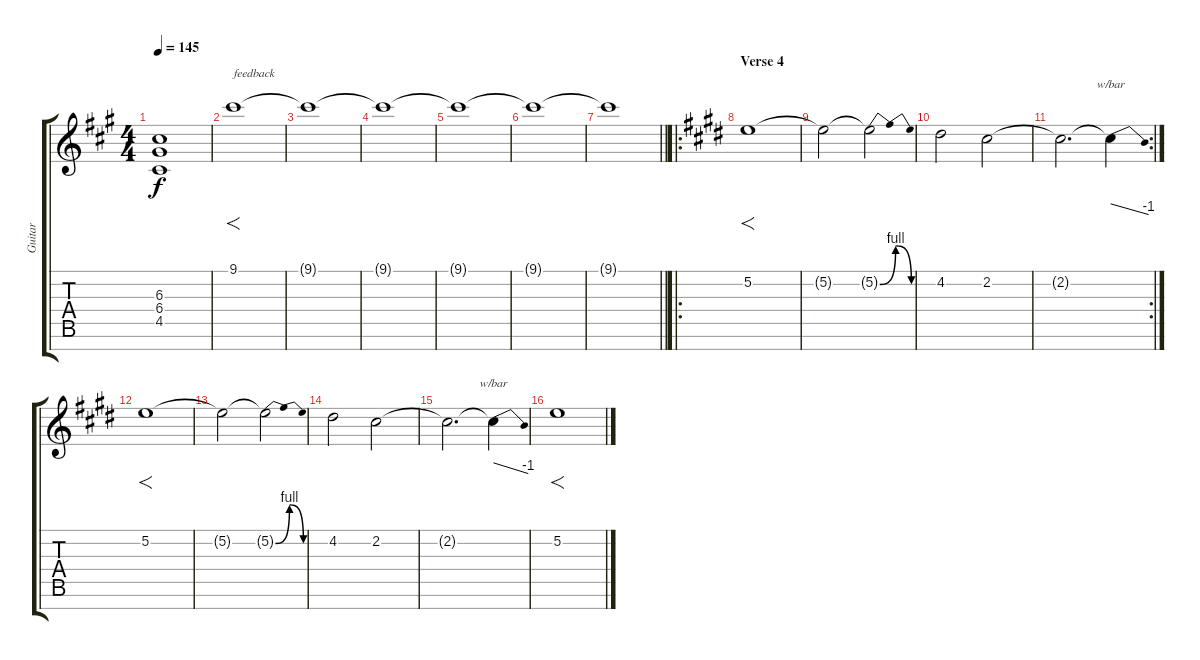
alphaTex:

\track ("Guitar" "Guitar") {instrument distortionguitar}
\staff {score tabs}
\tuning (E4 B3 G3 D3 A2 E2 B1) {hide}
\ts (4 4)
\tempo 145
\clef g2
\ks a
(6.3{t} 6.4{t} 4.5{t}).1{dy f} |
9.1.1{f txt "feedback"} |
9.1{t}.1 |
9.1{t}.1 |
9.1{t}.1 |
9.1{t}.1 |
\barLineRight lightlight
9.1{t}.1 |
\ro
\section ("" "Verse 4")
\ks c#minor
5.2.1{f} |
5.2{t}.2 5.2{be (bendrelease 0 0 20 4 40 4 60 0) t}.2 |
4.2.2 2.2.2 |
\rc 2
2.2{t}.2{d} 2.2{t}.4{tbe (dive default 0 0 60 -4)} |
5.2.1{f} |
5.2{t}.2 5.2{be (bendrelease 0 0 20 4 40 4 60 0) t}.2 |
4.2.2 2.2.2 |
2.2{t}.2{d} 2.2{t}.4{tbe (dive default 0 0 60 -4)} |
5.2.1{f}
